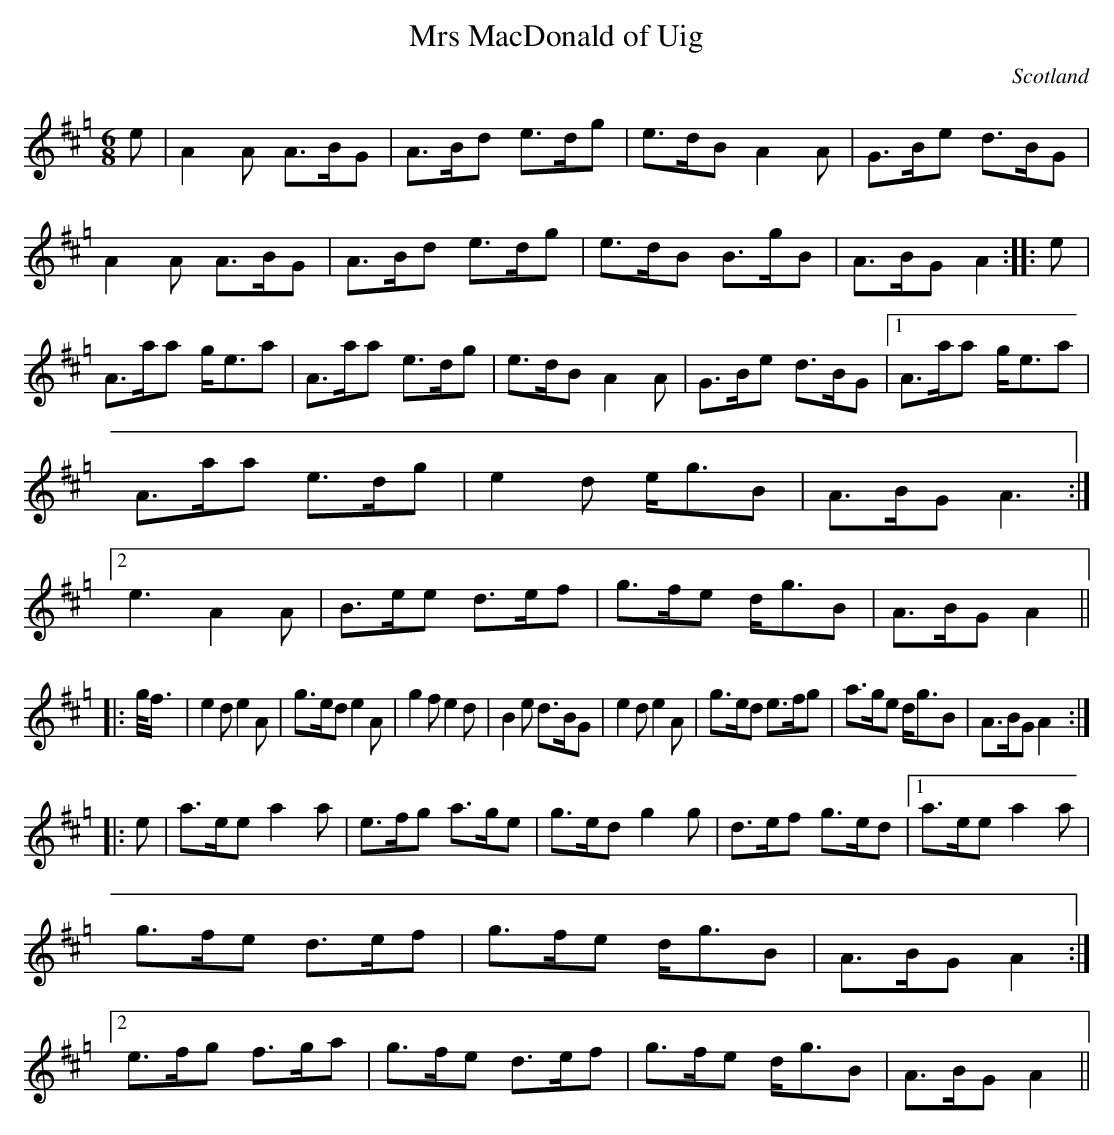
X:1
T:Mrs MacDonald of Uig
O:Scotland
M:6/8
K:Hp
e|\
A2A A>BG|A>Bd e>dg|e>dB A2A|G>Be d>BG|\
A2A A>BG|A>Bd e>dg|e>dB B>gB|A>BG A2::\
e|\
A>aa g<ea|A>aa e>dg|e>dB A2A|G>Be d>BG\
|1  A>aa g<ea|A>aa e>dg|e2d e<gB|A>BG A3\
:|2 e3 A2A|B>ee d>ef|g>fe d<gB|A>BG A2||
|:g/<f/|\
e2d e2A|g>ed e2A|g2f e2d|B2e d>BG|\
e2d e2A|g>ed e>fg|a>ge d<gB|A>BG A2::
e|\
a>ee a2a|e>fg a>ge|g>ed g2g|d>ef g>ed\
|1  a>ee a2a|g>fe d>ef|g>fe d<gB|A>BG A2\
:|2 e>fg f>ga|g>fe d>ef|g>fe d<gB|A>BG A2||
